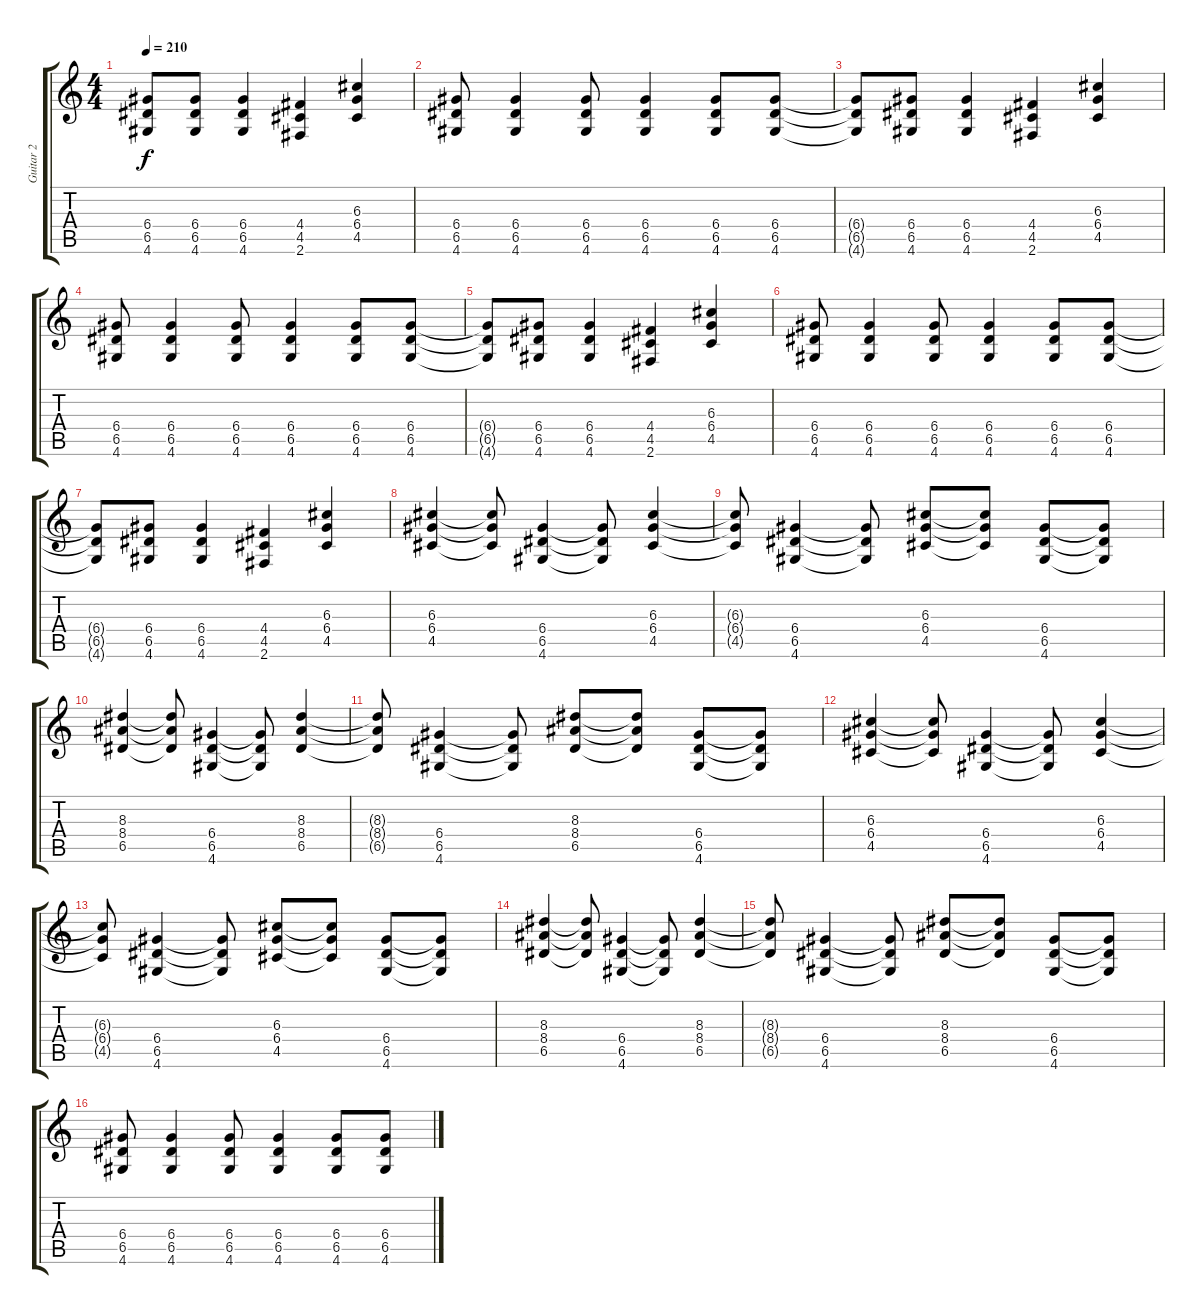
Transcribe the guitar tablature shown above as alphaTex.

\track ("Guitar 2" "Guitar 2") {instrument distortionguitar}
\staff {score tabs}
\tuning (E4 B3 G3 D3 A2 E2) {hide}
\ts (4 4)
\tempo 210
\clef g2
\ks c
(6.4{t} 6.5{t} 4.6{t}).8{dy f} (6.4 6.5 4.6).8 (6.4 6.5 4.6).4 (4.4 4.5 2.6).4 (6.3 6.4 4.5).4 |
(6.4 6.5 4.6).8 (6.4 6.5 4.6).4 (6.4 6.5 4.6).8 (6.4 6.5 4.6).4 (6.4 6.5 4.6).8 (6.4 6.5 4.6).8 |
(6.4{t} 6.5{t} 4.6{t}).8 (6.4 6.5 4.6).8 (6.4 6.5 4.6).4 (4.4 4.5 2.6).4 (6.3 6.4 4.5).4 |
(6.4 6.5 4.6).8 (6.4 6.5 4.6).4 (6.4 6.5 4.6).8 (6.4 6.5 4.6).4 (6.4 6.5 4.6).8 (6.4 6.5 4.6).8 |
(6.4{t} 6.5{t} 4.6{t}).8 (6.4 6.5 4.6).8 (6.4 6.5 4.6).4 (4.4 4.5 2.6).4 (6.3 6.4 4.5).4 |
(6.4 6.5 4.6).8 (6.4 6.5 4.6).4 (6.4 6.5 4.6).8 (6.4 6.5 4.6).4 (6.4 6.5 4.6).8 (6.4 6.5 4.6).8 |
(6.4{t} 6.5{t} 4.6{t}).8 (6.4 6.5 4.6).8 (6.4 6.5 4.6).4 (4.4 4.5 2.6).4 (6.3 6.4 4.5).4 |
(6.3 6.4 4.5).4 (6.3{t} 6.4{t} 4.5{t}).8 (6.4 6.5 4.6).4 (6.4{t} 6.5{t} 4.6{t}).8 (6.3 6.4 4.5).4 |
(6.3{t} 6.4{t} 4.5{t}).8 (6.4 6.5 4.6).4 (6.4{t} 6.5{t} 4.6{t}).8 (6.3 6.4 4.5).8 (6.3{t} 6.4{t} 4.5{t}).8 (6.4 6.5 4.6).8 (6.4{t} 6.5{t} 4.6{t}).8 |
(8.3 8.4 6.5).4 (8.3{t} 8.4{t} 6.5{t}).8 (6.4 6.5 4.6).4 (6.4{t} 6.5{t} 4.6{t}).8 (8.3 8.4 6.5).4 |
(8.3{t} 8.4{t} 6.5{t}).8 (6.4 6.5 4.6).4 (6.4{t} 6.5{t} 4.6{t}).8 (8.3 8.4 6.5).8 (8.3{t} 8.4{t} 6.5{t}).8 (6.4 6.5 4.6).8 (6.4{t} 6.5{t} 4.6{t}).8 |
(6.3 6.4 4.5).4 (6.3{t} 6.4{t} 4.5{t}).8 (6.4 6.5 4.6).4 (6.4{t} 6.5{t} 4.6{t}).8 (6.3 6.4 4.5).4 |
(6.3{t} 6.4{t} 4.5{t}).8 (6.4 6.5 4.6).4 (6.4{t} 6.5{t} 4.6{t}).8 (6.3 6.4 4.5).8 (6.3{t} 6.4{t} 4.5{t}).8 (6.4 6.5 4.6).8 (6.4{t} 6.5{t} 4.6{t}).8 |
(8.3 8.4 6.5).4 (8.3{t} 8.4{t} 6.5{t}).8 (6.4 6.5 4.6).4 (6.4{t} 6.5{t} 4.6{t}).8 (8.3 8.4 6.5).4 |
(8.3{t} 8.4{t} 6.5{t}).8 (6.4 6.5 4.6).4 (6.4{t} 6.5{t} 4.6{t}).8 (8.3 8.4 6.5).8 (8.3{t} 8.4{t} 6.5{t}).8 (6.4 6.5 4.6).8 (6.4{t} 6.5{t} 4.6{t}).8 |
(6.4 6.5 4.6).8 (6.4 6.5 4.6).4 (6.4 6.5 4.6).8 (6.4 6.5 4.6).4 (6.4 6.5 4.6).8 (6.4 6.5 4.6).8
